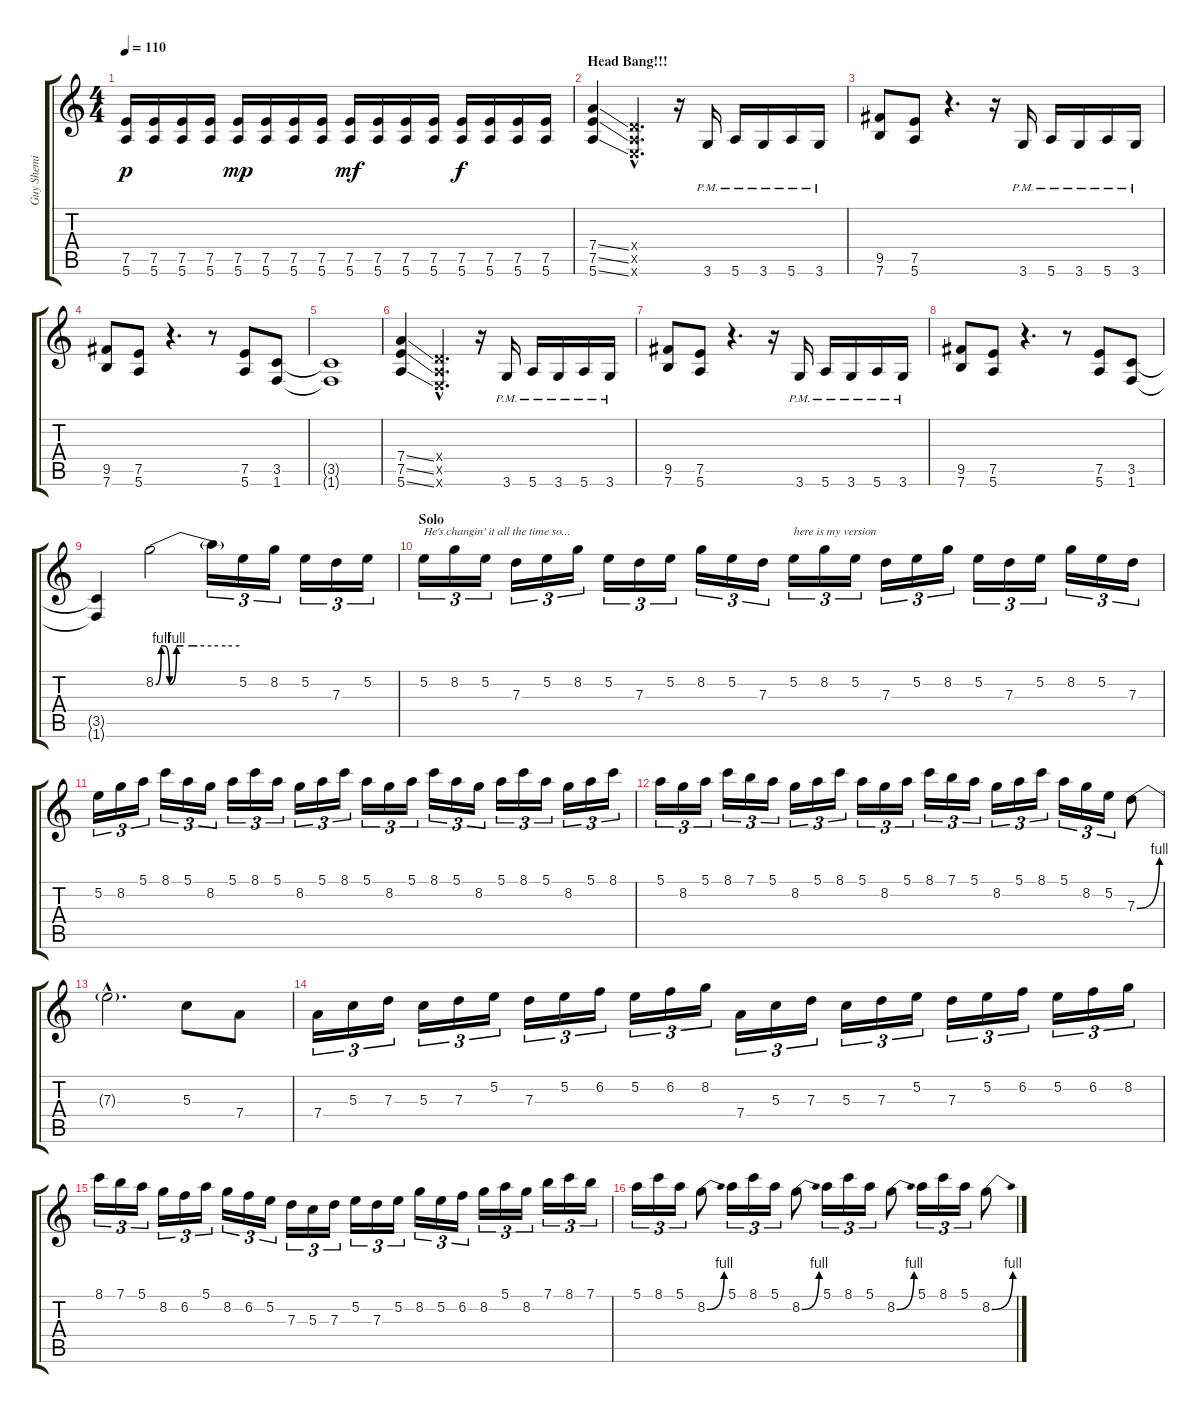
\track ("Guy Shemi" "Guy Shemi") {instrument distortionguitar}
\staff {score tabs}
\tuning (E4 B3 G3 D3 A2 E2) {hide}
\ts (4 4)
\tempo 110
\clef g2
\ks c
(7.5 5.6).16{dy p} (7.5 5.6).16 (7.5 5.6).16 (7.5 5.6).16 (7.5 5.6).16{dy mp} (7.5 5.6).16 (7.5 5.6).16 (7.5 5.6).16 (7.5 5.6).16{dy mf} (7.5 5.6).16 (7.5 5.6).16 (7.5 5.6).16 (7.5 5.6).16{dy f} (7.5 5.6).16 (7.5 5.6).16 (7.5 5.6).16 |
\section ("" "Head Bang!!!")
(7.4{ss} 7.5{ss} 5.6{ss}).4{volume 13 balance 12 instrument distortionguitar} (0.4{hac x} 0.5{hac x} 0.6{hac x}).4{d} r.16 3.6{pm}.16 5.6{pm}.16 3.6{pm}.16 5.6{pm}.16 3.6{pm}.16 |
(9.5 7.6).8 (7.5 5.6).8 r.4{d} r.16 3.6{pm}.16 5.6{pm}.16 3.6{pm}.16 5.6{pm}.16 3.6{pm}.16 |
(9.5 7.6).8 (7.5 5.6).8 r.4{d} r.8 (7.5 5.6).8 (3.5 1.6).8 |
(3.5{t} 1.6{t}).1 |
(7.4{ss} 7.5{ss} 5.6{ss}).4{instrument distortionguitar} (0.4{hac x} 0.5{hac x} 0.6{hac x}).4{d} r.16 3.6{pm}.16 5.6{pm}.16 3.6{pm}.16 5.6{pm}.16 3.6{pm}.16 |
(9.5 7.6).8 (7.5 5.6).8 r.4{d} r.16 3.6{pm}.16 5.6{pm}.16 3.6{pm}.16 5.6{pm}.16 3.6{pm}.16 |
(9.5 7.6).8 (7.5 5.6).8 r.4{d} r.8 (7.5 5.6).8 (3.5 1.6).8 |
(3.5{t} 1.6{t}).4{volume 15 balance 8 instrument distortionguitar} 8.2{be (custom 0 0 4 4 6 4 10 0 15 4 20 4 26 4 30 4 40 4 50 4 60 4)}.2 8.2{t}.16{tu (3 2)} 5.2.16{tu (3 2)} 8.2.16{tu (3 2)} 5.2.16{tu (3 2)} 7.3.16{tu (3 2)} 5.2.16{tu (3 2)} |
\section ("" "Solo")
5.2.16{tu (3 2) txt "He's changin' it all the time so..."} 8.2.16{tu (3 2)} 5.2.16{tu (3 2)} 7.3.16{tu (3 2)} 5.2.16{tu (3 2)} 8.2.16{tu (3 2)} 5.2.16{tu (3 2)} 7.3.16{tu (3 2)} 5.2.16{tu (3 2)} 8.2.16{tu (3 2)} 5.2.16{tu (3 2)} 7.3.16{tu (3 2)} 5.2.16{tu (3 2) txt "here is my version"} 8.2.16{tu (3 2)} 5.2.16{tu (3 2)} 7.3.16{tu (3 2)} 5.2.16{tu (3 2)} 8.2.16{tu (3 2)} 5.2.16{tu (3 2)} 7.3.16{tu (3 2)} 5.2.16{tu (3 2)} 8.2.16{tu (3 2)} 5.2.16{tu (3 2)} 7.3.16{tu (3 2)} |
5.2.16{tu (3 2)} 8.2.16{tu (3 2)} 5.1.16{tu (3 2)} 8.1.16{tu (3 2)} 5.1.16{tu (3 2)} 8.2.16{tu (3 2)} 5.1.16{tu (3 2)} 8.1.16{tu (3 2)} 5.1.16{tu (3 2)} 8.2.16{tu (3 2)} 5.1.16{tu (3 2)} 8.1.16{tu (3 2)} 5.1.16{tu (3 2)} 8.2.16{tu (3 2)} 5.1.16{tu (3 2)} 8.1.16{tu (3 2)} 5.1.16{tu (3 2)} 8.2.16{tu (3 2)} 5.1.16{tu (3 2)} 8.1.16{tu (3 2)} 5.1.16{tu (3 2)} 8.2.16{tu (3 2)} 5.1.16{tu (3 2)} 8.1.16{tu (3 2)} |
5.1.16{tu (3 2)} 8.2.16{tu (3 2)} 5.1.16{tu (3 2)} 8.1.16{tu (3 2)} 7.1.16{tu (3 2)} 5.1.16{tu (3 2)} 8.2.16{tu (3 2)} 5.1.16{tu (3 2)} 8.1.16{tu (3 2)} 5.1.16{tu (3 2)} 8.2.16{tu (3 2)} 5.1.16{tu (3 2)} 8.1.16{tu (3 2)} 7.1.16{tu (3 2)} 5.1.16{tu (3 2)} 8.2.16{tu (3 2)} 5.1.16{tu (3 2)} 8.1.16{tu (3 2)} 5.1.16{tu (3 2)} 8.2.16{tu (3 2)} 5.2.16{tu (3 2)} 7.3{be (bend 0 0 60 4)}.8 |
7.3{hac t}.2{d} 5.3.8 7.4.8 |
7.4.16{tu (3 2)} 5.3.16{tu (3 2)} 7.3.16{tu (3 2)} 5.3.16{tu (3 2)} 7.3.16{tu (3 2)} 5.2.16{tu (3 2)} 7.3.16{tu (3 2)} 5.2.16{tu (3 2)} 6.2.16{tu (3 2)} 5.2.16{tu (3 2)} 6.2.16{tu (3 2)} 8.2.16{tu (3 2)} 7.4.16{tu (3 2)} 5.3.16{tu (3 2)} 7.3.16{tu (3 2)} 5.3.16{tu (3 2)} 7.3.16{tu (3 2)} 5.2.16{tu (3 2)} 7.3.16{tu (3 2)} 5.2.16{tu (3 2)} 6.2.16{tu (3 2)} 5.2.16{tu (3 2)} 6.2.16{tu (3 2)} 8.2.16{tu (3 2)} |
8.1.16{tu (3 2)} 7.1.16{tu (3 2)} 5.1.16{tu (3 2)} 8.2.16{tu (3 2)} 6.2.16{tu (3 2)} 5.1.16{tu (3 2)} 8.2.16{tu (3 2)} 6.2.16{tu (3 2)} 5.2.16{tu (3 2)} 7.3.16{tu (3 2)} 5.3.16{tu (3 2)} 7.3.16{tu (3 2)} 5.2.16{tu (3 2)} 7.3.16{tu (3 2)} 5.2.16{tu (3 2)} 8.2.16{tu (3 2)} 5.2.16{tu (3 2)} 6.2.16{tu (3 2)} 8.2.16{tu (3 2)} 5.1.16{tu (3 2)} 8.2.16{tu (3 2)} 7.1.16{tu (3 2)} 8.1.16{tu (3 2)} 7.1.16{tu (3 2)} |
5.1.16{tu (3 2)} 8.1.16{tu (3 2)} 5.1.16{tu (3 2)} 8.2{be (bend 0 0 60 4)}.8 5.1.16{tu (3 2)} 8.1.16{tu (3 2)} 5.1.16{tu (3 2)} 8.2{be (bend 0 0 60 4)}.8 5.1.16{tu (3 2)} 8.1.16{tu (3 2)} 5.1.16{tu (3 2)} 8.2{be (bend 0 0 60 4)}.8 5.1.16{tu (3 2)} 8.1.16{tu (3 2)} 5.1.16{tu (3 2)} 8.2{be (bend 0 0 60 4)}.8
